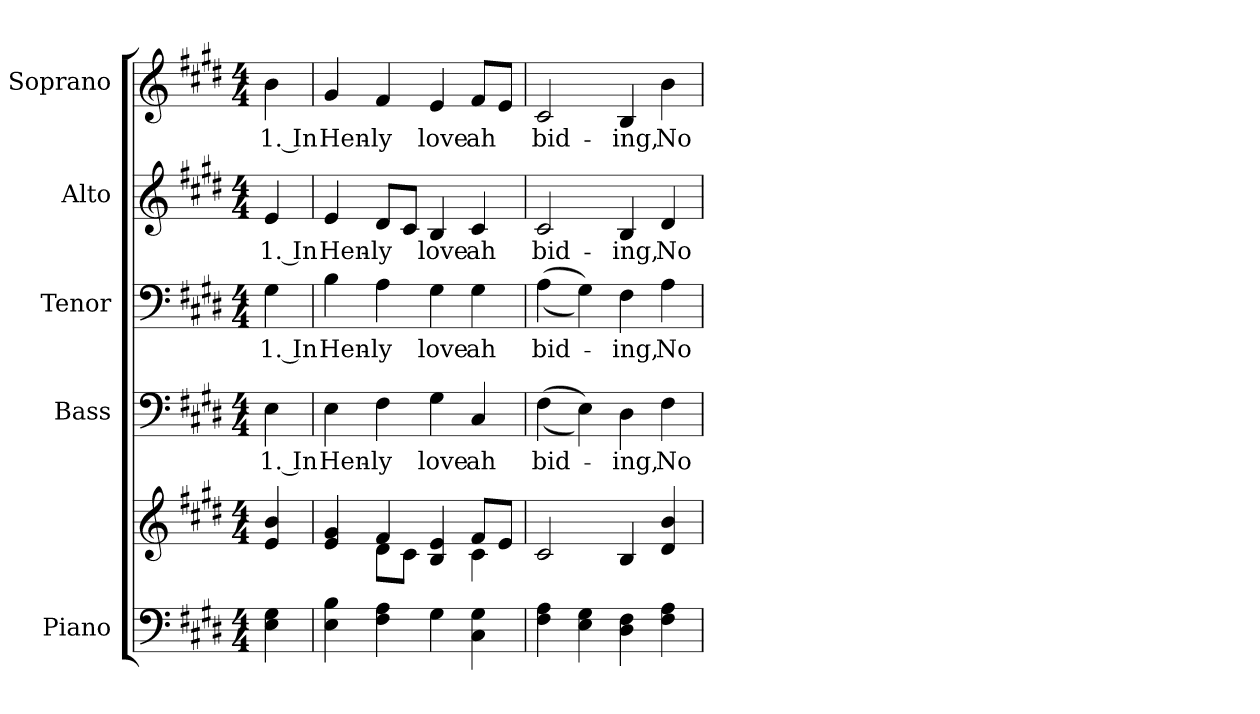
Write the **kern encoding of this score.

**kern	**kern	**kern	**text	**kern	**text	**kern	**text	**kern	**text
*part5	*part5	*part4	*part4	*part3	*part3	*part2	*part2	*part1	*part1
*staff6	*staff5	*staff4	*staff4	*staff3	*staff3	*staff2	*staff2	*staff1	*staff1
*I"Piano	*	*I"Bass	*	*I"Tenor	*	*I"Alto	*	*I"Soprano	*
*I'Pno.	*	*I'B.	*	*I'T.	*	*I'A.	*	*I'S.	*
!!LO:PB:g=z
*clefF4	*clefG2	*clefF4	*	*clefF4	*	*clefG2	*	*clefG2	*
*k[f#c#g#d#]	*k[f#c#g#d#]	*k[f#c#g#d#]	*	*k[f#c#g#d#]	*	*k[f#c#g#d#]	*	*k[f#c#g#d#]	*
*E:	*E:	*E:	*	*E:	*	*E:	*	*E:	*
*M4/4	*M4/4	*M4/4	*	*M4/4	*	*M4/4	*	*M4/4	*
*MM135	*MM135	*MM135	*	*MM135	*	*MM135	*	*MM135	*
=1	=1	=1	=1	=1	=1	=1	=1	=1	=1
!	!	!	!LO:LY:b:color=#000000	!	!	!	!	!	!
!	!	!	!	!	!LO:LY:b:color=#000000	!	!	!	!
!	!	!	!	!	!	!	!LO:LY:b:color=#000000	!	!
!	!	!	!	!	!	!	!	!	!LO:LY:b:color=#000000
4Ei\ 4G#i	4ei/ 4bi	4Ei\	1. In	4G#i\	1. In	4ei/	1. In	4bi\	1. In
=2	=2	=2	=2	=2	=2	=2	=2	=2	=2
*	*^	*	*	*	*	*	*	*	*
!	!	!	!	!LO:LY:b:color=#000000	!	!	!	!	!	!
!	!	!	!	!	!	!LO:LY:b:color=#000000	!	!	!	!
!	!	!	!	!	!	!	!	!LO:LY:b:color=#000000	!	!
!	!	!	!	!	!	!	!	!	!	!LO:LY:b:color=#000000
4Ei\ 4Bi	4ei/ 4g#i	4ryy	4Ei\	Hen-	4Bi\	Hen-	4ei/	Hen-	4g#i/	Hen-
!	!	!	!	!LO:LY:b:color=#000000	!	!	!	!	!	!
!	!	!	!	!	!	!LO:LY:b:color=#000000	!	!	!	!
!	!	!	!	!	!	!	!	!LO:LY:b:color=#000000	!	!
!	!	!	!	!	!	!	!	!	!	!LO:LY:b:color=#000000
4F#i\ 4Ai	4f#i/	8d#i\L	4F#i\	-ly	4Ai\	-ly	8d#i/L	-ly	4f#i/	-ly
.	.	8c#i\J	.	.	.	.	8c#i/J	.	.	.
!	!	!	!	!LO:LY:b:color=#000000	!	!	!	!	!	!
!	!	!	!	!	!	!LO:LY:b:color=#000000	!	!	!	!
!	!	!	!	!	!	!	!	!LO:LY:b:color=#000000	!	!
!	!	!	!	!	!	!	!	!	!	!LO:LY:b:color=#000000
4G#i\	4Bi/ 4ei	4ryy	4G#i\	love	4G#i\	love	4Bi/	love	4ei/	love
!	!	!	!	!LO:LY:b:color=#000000	!	!	!	!	!	!
!	!	!	!	!	!	!LO:LY:b:color=#000000	!	!	!	!
!	!	!	!	!	!	!	!	!LO:LY:b:color=#000000	!	!
!	!	!	!	!	!	!	!	!	!	!LO:LY:b:color=#000000
4C#i\ 4G#i	8f#i/L	4c#i\	4C#i/	ah	4G#i\	ah	4c#i/	ah	8f#i/L	ah
.	8ei/J	.	.	.	.	.	.	.	8ei/J	.
*	*v	*v	*	*	*	*	*	*	*	*
!!LO:PB:g=z
=3	=3	=3	=3	=3	=3	=3	=3	=3	=3
!	!	!	!LO:LY:b:color=#000000	!	!	!	!	!	!
!	!	!	!	!	!LO:LY:b:color=#000000	!	!	!	!
!	!	!	!	!	!	!	!LO:LY:b:color=#000000	!	!
!	!	!	!	!	!	!	!	!	!LO:LY:b:color=#000000
4F#i\ 4Ai	2c#i/	((4F#i\	bid-	((4Ai\	bid-	2c#i/	bid-	2c#i/	bid-
4Ei\ 4G#i	.	4Ei\))	.	4G#i\))	.	.	.	.	.
!	!	!	!LO:LY:b:color=#000000	!	!	!	!	!	!
!	!	!	!	!	!LO:LY:b:color=#000000	!	!	!	!
!	!	!	!	!	!	!	!LO:LY:b:color=#000000	!	!
!	!	!	!	!	!	!	!	!	!LO:LY:b:color=#000000
4D#i\ 4F#i	4Bi/	4D#i\	-ing,	4F#i\	-ing,	4Bi/	-ing,	4Bi/	-ing,
!	!	!	!LO:LY:b:color=#000000	!	!	!	!	!	!
!	!	!	!	!	!LO:LY:b:color=#000000	!	!	!	!
!	!	!	!	!	!	!	!LO:LY:b:color=#000000	!	!
!	!	!	!	!	!	!	!	!	!LO:LY:b:color=#000000
4F#i\ 4Ai	4d#i/ 4bi	4F#i\	No	4Ai\	No	4d#i/	No	4bi\	No
=	=	=	=	=	=	=	=	=	=
*-	*-	*-	*-	*-	*-	*-	*-	*-	*-
